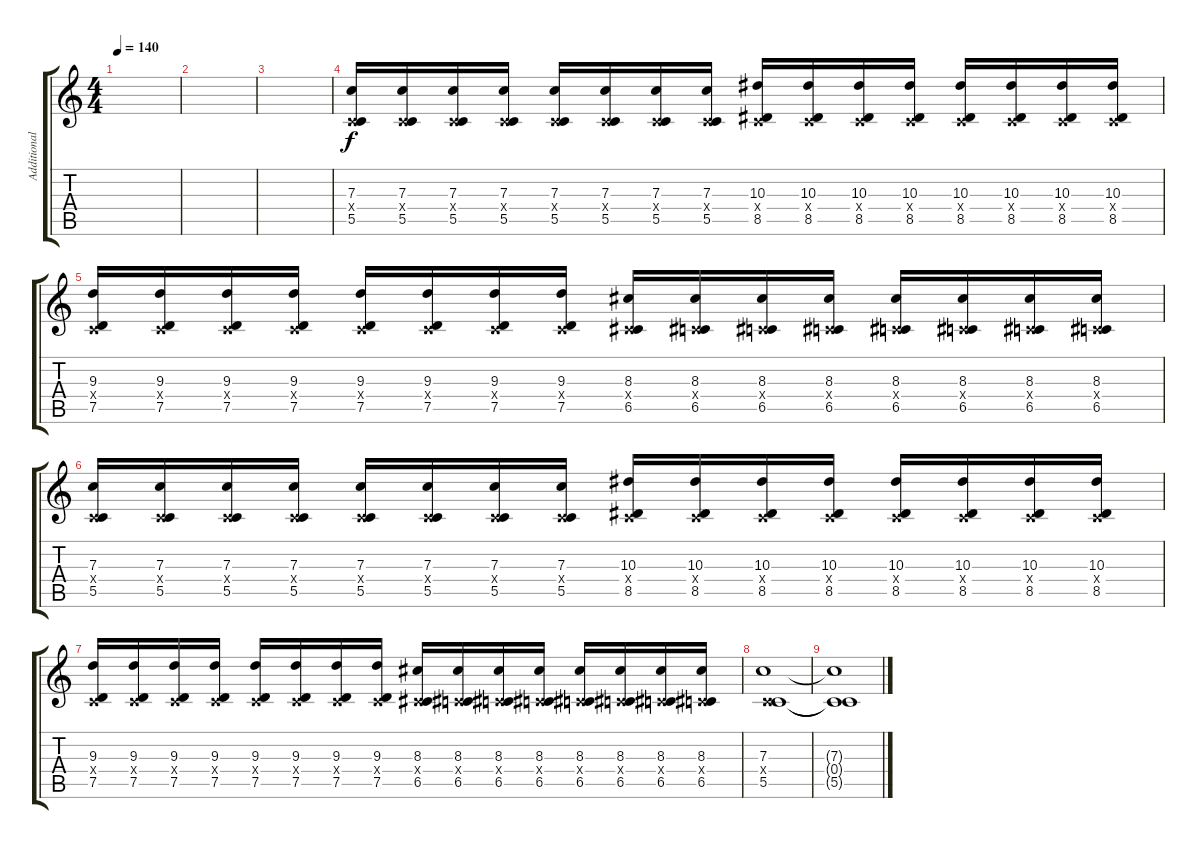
\track ("Additional - Shecter Damien Elite-6" "Additional") {instrument distortionguitar}
\staff {score tabs}
\tuning (D4 A3 F3 C3 G2 C2) {hide}
\ts (4 4)
\tempo 140
\clef g2
\ks c
|
|
|
(7.3 0.4{x} 5.5).16 (7.3 0.4{x} 5.5).16 (7.3 0.4{x} 5.5).16 (7.3 0.4{x} 5.5).16 (7.3 0.4{x} 5.5).16 (7.3 0.4{x} 5.5).16 (7.3 0.4{x} 5.5).16 (7.3 0.4{x} 5.5).16 (10.3 0.4{x} 8.5).16 (10.3 0.4{x} 8.5).16 (10.3 0.4{x} 8.5).16 (10.3 0.4{x} 8.5).16 (10.3 0.4{x} 8.5).16 (10.3 0.4{x} 8.5).16 (10.3 0.4{x} 8.5).16 (10.3 0.4{x} 8.5).16 |
(9.3 0.4{x} 7.5).16 (9.3 0.4{x} 7.5).16 (9.3 0.4{x} 7.5).16 (9.3 0.4{x} 7.5).16 (9.3 0.4{x} 7.5).16 (9.3 0.4{x} 7.5).16 (9.3 0.4{x} 7.5).16 (9.3 0.4{x} 7.5).16 (8.3 0.4{x} 6.5).16 (8.3 0.4{x} 6.5).16 (8.3 0.4{x} 6.5).16 (8.3 0.4{x} 6.5).16 (8.3 0.4{x} 6.5).16 (8.3 0.4{x} 6.5).16 (8.3 0.4{x} 6.5).16 (8.3 0.4{x} 6.5).16 |
(7.3 0.4{x} 5.5).16 (7.3 0.4{x} 5.5).16 (7.3 0.4{x} 5.5).16 (7.3 0.4{x} 5.5).16 (7.3 0.4{x} 5.5).16 (7.3 0.4{x} 5.5).16 (7.3 0.4{x} 5.5).16 (7.3 0.4{x} 5.5).16 (10.3 0.4{x} 8.5).16 (10.3 0.4{x} 8.5).16 (10.3 0.4{x} 8.5).16 (10.3 0.4{x} 8.5).16 (10.3 0.4{x} 8.5).16 (10.3 0.4{x} 8.5).16 (10.3 0.4{x} 8.5).16 (10.3 0.4{x} 8.5).16 |
(9.3 0.4{x} 7.5).16 (9.3 0.4{x} 7.5).16 (9.3 0.4{x} 7.5).16 (9.3 0.4{x} 7.5).16 (9.3 0.4{x} 7.5).16 (9.3 0.4{x} 7.5).16 (9.3 0.4{x} 7.5).16 (9.3 0.4{x} 7.5).16 (8.3 0.4{x} 6.5).16 (8.3 0.4{x} 6.5).16 (8.3 0.4{x} 6.5).16 (8.3 0.4{x} 6.5).16 (8.3 0.4{x} 6.5).16 (8.3 0.4{x} 6.5).16 (8.3 0.4{x} 6.5).16 (8.3 0.4{x} 6.5).16 |
(7.3 0.4{x} 5.5).1 |
(7.3{t} 0.4{t} 5.5{t}).1
